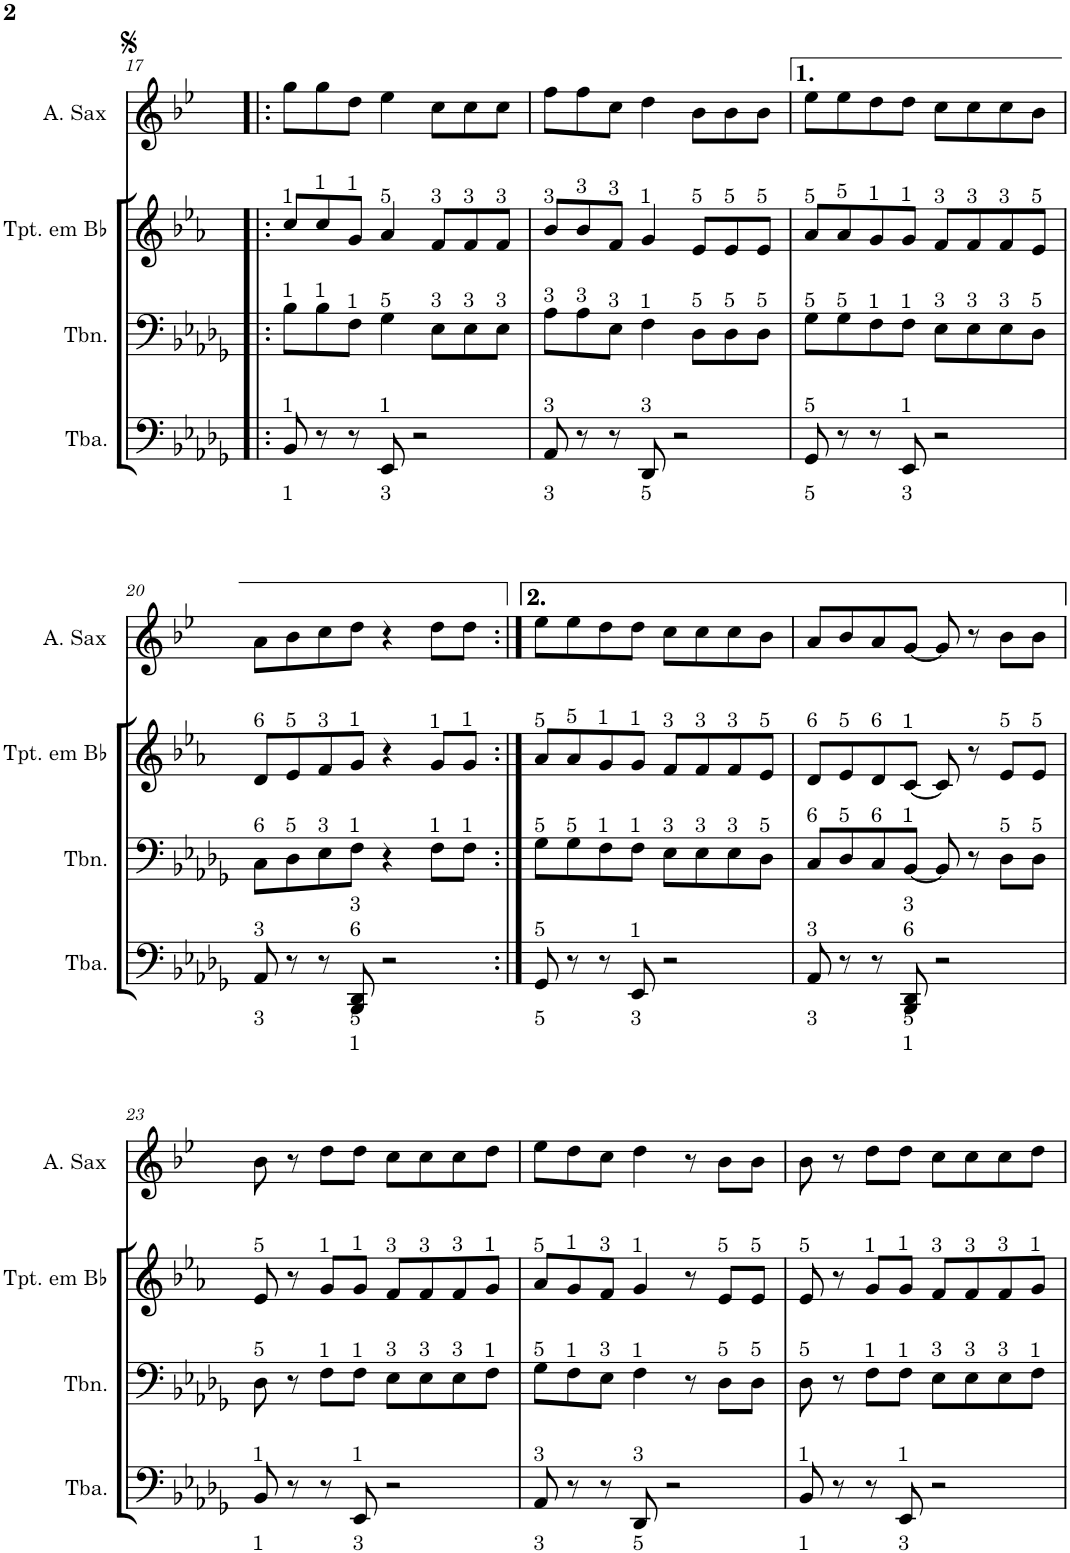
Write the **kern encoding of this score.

**kern	**kern	**kern	**kern
*part4	*part3	*part2	*part1
*staff4	*staff3	*staff2	*staff1
*I"Tuba	*I"Trombone	*I"Trompete em Bb	*I"Saxofone Alto
*I'Tba.	*I'Tbn.	*I'Tpt. em Bb	*
!!LO:PB:g=z
*clefF4	*clefF4	*clefG2	*clefG2
*	*	*Trd1c2	*Trd5c9
*k[b-e-a-d-g-]	*k[b-e-a-d-g-]	*k[b-e-a-]	*k[b-e-]
*M4/4	*M4/4	*M4/4	*M4/4
=17!|:	=17!|:	=17!|:	=17!|:
!	!	!LO:TX:a:t=1	!
!	!LO:TX:a:t=1	!	!
!LO:TX:b:t=1	!	!	!
!LO:TX:a:t=1	!	!	!
8BB-/	8B-\L	8cc/L	8gg\L
!	!	!LO:TX:a:t=1	!
!	!LO:TX:a:t=1	!	!
8r	8B-\	8cc/	8gg\
!	!	!LO:TX:a:t=1	!
!	!LO:TX:a:t=1	!	!
8r	8F\J	8g/J	8dd\J
!	!	!LO:TX:a:t=5	!
!	!LO:TX:a:t=5	!	!
!LO:TX:b:t=3	!	!	!
!LO:TX:a:t=1	!	!	!
8EE-/	4G-\	4a-/	4ee-\
2r	.	.	.
!	!	!LO:TX:a:t=3	!
!	!LO:TX:a:t=3	!	!
.	8E-\L	8f/L	8cc\L
!	!	!LO:TX:a:t=3	!
!	!LO:TX:a:t=3	!	!
.	8E-\	8f/	8cc\
!	!	!LO:TX:a:t=3	!
!	!LO:TX:a:t=3	!	!
.	8E-\J	8f/J	8cc\J
=18	=18	=18	=18
!	!	!LO:TX:a:t=3	!
!	!LO:TX:a:t=3	!	!
!LO:TX:b:t=3	!	!	!
!LO:TX:a:t=3	!	!	!
8AA-/	8A-\L	8b-/L	8ff\L
!	!	!LO:TX:a:t=3	!
!	!LO:TX:a:t=3	!	!
8r	8A-\	8b-/	8ff\
!	!	!LO:TX:a:t=3	!
!	!LO:TX:a:t=3	!	!
8r	8E-\J	8f/J	8cc\J
!	!	!LO:TX:a:t=1	!
!	!LO:TX:a:t=1	!	!
!LO:TX:b:t=5	!	!	!
!LO:TX:a:t=3	!	!	!
8DD-/	4F\	4g/	4dd\
2r	.	.	.
!	!	!LO:TX:a:t=5	!
!	!LO:TX:a:t=5	!	!
.	8D-\L	8e-/L	8b-\L
!	!	!LO:TX:a:t=5	!
!	!LO:TX:a:t=5	!	!
.	8D-\	8e-/	8b-\
!	!	!LO:TX:a:t=5	!
!	!LO:TX:a:t=5	!	!
.	8D-\J	8e-/J	8b-\J
=19	=19	=19	=19
!	!	!LO:TX:a:t=5	!
!	!LO:TX:a:t=5	!	!
!LO:TX:b:t=5	!	!	!
!LO:TX:a:t=5	!	!	!
8GG-/	8G-\L	8a-/L	8ee-\L
!	!	!LO:TX:a:t=5	!
!	!LO:TX:a:t=5	!	!
8r	8G-\	8a-/	8ee-\
!	!	!LO:TX:a:t=1	!
!	!LO:TX:a:t=1	!	!
8r	8F\	8g/	8dd\
!	!	!LO:TX:a:t=1	!
!	!LO:TX:a:t=1	!	!
!LO:TX:b:t=3	!	!	!
!LO:TX:a:t=1	!	!	!
8EE-/	8F\J	8g/J	8dd\J
!	!	!LO:TX:a:t=3	!
!	!LO:TX:a:t=3	!	!
2r	8E-\L	8f/L	8cc\L
!	!	!LO:TX:a:t=3	!
!	!LO:TX:a:t=3	!	!
.	8E-\	8f/	8cc\
!	!	!LO:TX:a:t=3	!
!	!LO:TX:a:t=3	!	!
.	8E-\	8f/	8cc\
!	!	!LO:TX:a:t=5	!
!	!LO:TX:a:t=5	!	!
.	8D-\J	8e-/J	8b-\J
!!LO:LB:g=z
=20	=20	=20	=20
!	!	!LO:TX:a:t=6	!
!	!LO:TX:a:t=6	!	!
!LO:TX:b:t=3	!	!	!
!LO:TX:a:t=3	!	!	!
8AA-/	8C\L	8d/L	8a\L
!	!	!LO:TX:a:t=5	!
!	!LO:TX:a:t=5	!	!
8r	8D-\	8e-/	8b-\
!	!	!LO:TX:a:t=3	!
!	!LO:TX:a:t=3	!	!
8r	8E-\	8f/	8cc\
!	!	!LO:TX:a:t=1	!
!	!LO:TX:a:t=1	!	!
!LO:TX:b:t=5	!	!	!
!LO:TX:b:t=1	!	!	!
!LO:TX:a:t=3	!	!	!
!LO:TX:a:t=6	!	!	!
8BBB-/ 8DD-/	8F\J	8g/J	8dd\J
2r	4r	4r	4r
!	!	!LO:TX:a:t=1	!
!	!LO:TX:a:t=1	!	!
.	8F\L	8g/L	8dd\L
!	!	!LO:TX:a:t=1	!
!	!LO:TX:a:t=1	!	!
.	8F\J	8g/J	8dd\J
=21:|!	=21:|!	=21:|!	=21:|!
!	!	!LO:TX:a:t=5	!
!	!LO:TX:a:t=5	!	!
!LO:TX:b:t=5	!	!	!
!LO:TX:a:t=5	!	!	!
8GG-/	8G-\L	8a-/L	8ee-\L
!	!	!LO:TX:a:t=5	!
!	!LO:TX:a:t=5	!	!
8r	8G-\	8a-/	8ee-\
!	!	!LO:TX:a:t=1	!
!	!LO:TX:a:t=1	!	!
8r	8F\	8g/	8dd\
!	!	!LO:TX:a:t=1	!
!	!LO:TX:a:t=1	!	!
!LO:TX:b:t=3	!	!	!
!LO:TX:a:t=1	!	!	!
8EE-/	8F\J	8g/J	8dd\J
!	!	!LO:TX:a:t=3	!
!	!LO:TX:a:t=3	!	!
2r	8E-\L	8f/L	8cc\L
!	!	!LO:TX:a:t=3	!
!	!LO:TX:a:t=3	!	!
.	8E-\	8f/	8cc\
!	!	!LO:TX:a:t=3	!
!	!LO:TX:a:t=3	!	!
.	8E-\	8f/	8cc\
!	!	!LO:TX:a:t=5	!
!	!LO:TX:a:t=5	!	!
.	8D-\J	8e-/J	8b-\J
=22	=22	=22	=22
!	!	!LO:TX:a:t=6	!
!	!LO:TX:a:t=6	!	!
!LO:TX:b:t=3	!	!	!
!LO:TX:a:t=3	!	!	!
8AA-/	8C/L	8d/L	8a/L
!	!	!LO:TX:a:t=5	!
!	!LO:TX:a:t=5	!	!
8r	8D-/	8e-/	8b-/
!	!	!LO:TX:a:t=6	!
!	!LO:TX:a:t=6	!	!
8r	8C/	8d/	8a/
!	!	!LO:TX:a:t=1	!
!	!LO:TX:a:t=1	!	!
!LO:TX:b:t=5	!	!	!
!LO:TX:b:t=1	!	!	!
!LO:TX:a:t=3	!	!	!
!LO:TX:a:t=6	!	!	!
8BBB-/ 8DD-/	[8BB-/J	[8c/J	[8g/J
2r	8BB-/]	8c/]	8g/]
.	8r	8r	8r
!	!	!LO:TX:a:t=5	!
!	!LO:TX:a:t=5	!	!
.	8D-\L	8e-/L	8b-\L
!	!	!LO:TX:a:t=5	!
!	!LO:TX:a:t=5	!	!
.	8D-\J	8e-/J	8b-\J
!!LO:LB:g=z
=23	=23	=23	=23
!	!	!LO:TX:a:t=5	!
!	!LO:TX:a:t=5	!	!
!LO:TX:a:t=1	!	!	!
!LO:TX:b:t=1	!	!	!
8BB-/	8D-\	8e-/	8b-\
8r	8r	8r	8r
!	!	!LO:TX:a:t=1	!
!	!LO:TX:a:t=1	!	!
8r	8F\L	8g/L	8dd\L
!	!	!LO:TX:a:t=1	!
!	!LO:TX:a:t=1	!	!
!LO:TX:a:t=1	!	!	!
!LO:TX:b:t=3	!	!	!
8EE-/	8F\J	8g/J	8dd\J
!	!	!LO:TX:a:t=3	!
!	!LO:TX:a:t=3	!	!
2r	8E-\L	8f/L	8cc\L
!	!	!LO:TX:a:t=3	!
!	!LO:TX:a:t=3	!	!
.	8E-\	8f/	8cc\
!	!	!LO:TX:a:t=3	!
!	!LO:TX:a:t=3	!	!
.	8E-\	8f/	8cc\
!	!	!LO:TX:a:t=1	!
!	!LO:TX:a:t=1	!	!
.	8F\J	8g/J	8dd\J
=24	=24	=24	=24
!	!	!LO:TX:a:t=5	!
!	!LO:TX:a:t=5	!	!
!LO:TX:a:t=3	!	!	!
!LO:TX:b:t=3	!	!	!
8AA-/	8G-\L	8a-/L	8ee-\L
!	!	!LO:TX:a:t=1	!
!	!LO:TX:a:t=1	!	!
8r	8F\	8g/	8dd\
!	!	!LO:TX:a:t=3	!
!	!LO:TX:a:t=3	!	!
8r	8E-\J	8f/J	8cc\J
!	!	!LO:TX:a:t=1	!
!	!LO:TX:a:t=1	!	!
!LO:TX:a:t=3	!	!	!
!LO:TX:b:t=5	!	!	!
8DD-/	4F\	4g/	4dd\
2r	.	.	.
.	8r	8r	8r
!	!	!LO:TX:a:t=5	!
!	!LO:TX:a:t=5	!	!
.	8D-\L	8e-/L	8b-\L
!	!	!LO:TX:a:t=5	!
!	!LO:TX:a:t=5	!	!
.	8D-\J	8e-/J	8b-\J
=25	=25	=25	=25
!	!	!LO:TX:a:t=5	!
!	!LO:TX:a:t=5	!	!
!LO:TX:a:t=1	!	!	!
!LO:TX:b:t=1	!	!	!
8BB-/	8D-\	8e-/	8b-\
8r	8r	8r	8r
!	!	!LO:TX:a:t=1	!
!	!LO:TX:a:t=1	!	!
8r	8F\L	8g/L	8dd\L
!	!	!LO:TX:a:t=1	!
!	!LO:TX:a:t=1	!	!
!LO:TX:a:t=1	!	!	!
!LO:TX:b:t=3	!	!	!
8EE-/	8F\J	8g/J	8dd\J
!	!	!LO:TX:a:t=3	!
!	!LO:TX:a:t=3	!	!
2r	8E-\L	8f/L	8cc\L
!	!	!LO:TX:a:t=3	!
!	!LO:TX:a:t=3	!	!
.	8E-\	8f/	8cc\
!	!	!LO:TX:a:t=3	!
!	!LO:TX:a:t=3	!	!
.	8E-\	8f/	8cc\
!	!	!LO:TX:a:t=1	!
!	!LO:TX:a:t=1	!	!
.	8F\J	8g/J	8dd\J
=	=	=	=
*-	*-	*-	*-
